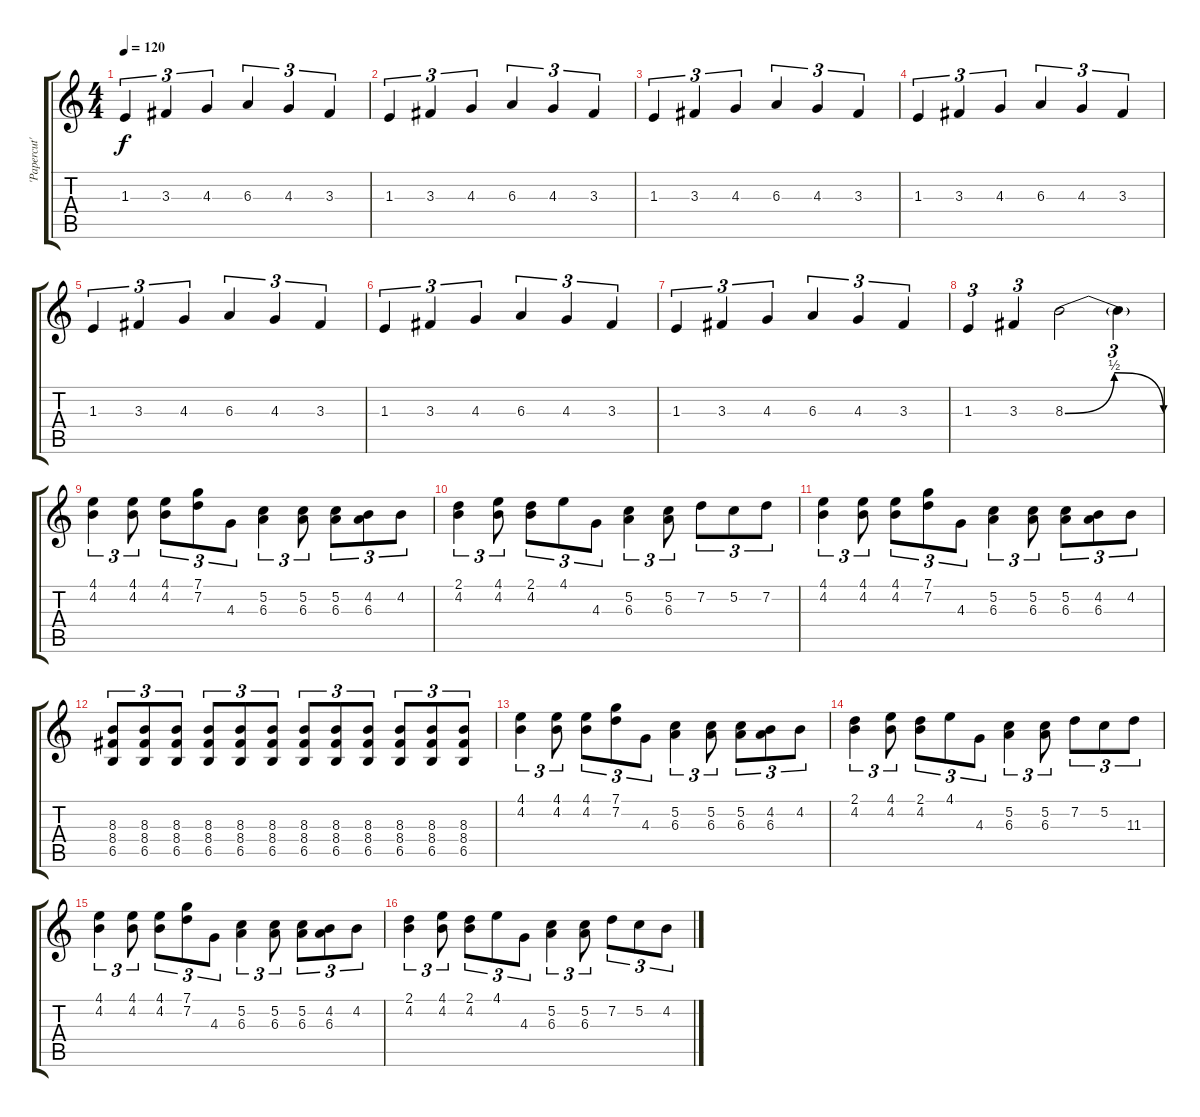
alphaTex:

\track ("'Papercut'" "'Papercut'") {instrument overdrivenguitar}
\staff {score tabs}
\tuning (C4 G3 Eb3 Bb2 F2 C2) {hide}
\ts (4 4)
\tempo 120
\clef g2
\ks c
1.3.4{tu (3 2) dy f} 3.3.4{tu (3 2)} 4.3.4{tu (3 2)} 6.3.4{tu (3 2)} 4.3.4{tu (3 2)} 3.3.4{tu (3 2)} |
1.3.4{tu (3 2)} 3.3.4{tu (3 2)} 4.3.4{tu (3 2)} 6.3.4{tu (3 2)} 4.3.4{tu (3 2)} 3.3.4{tu (3 2)} |
1.3.4{tu (3 2)} 3.3.4{tu (3 2)} 4.3.4{tu (3 2)} 6.3.4{tu (3 2)} 4.3.4{tu (3 2)} 3.3.4{tu (3 2)} |
1.3.4{tu (3 2)} 3.3.4{tu (3 2)} 4.3.4{tu (3 2)} 6.3.4{tu (3 2)} 4.3.4{tu (3 2)} 3.3.4{tu (3 2)} |
1.3.4{tu (3 2)} 3.3.4{tu (3 2)} 4.3.4{tu (3 2)} 6.3.4{tu (3 2)} 4.3.4{tu (3 2)} 3.3.4{tu (3 2)} |
1.3.4{tu (3 2)} 3.3.4{tu (3 2)} 4.3.4{tu (3 2)} 6.3.4{tu (3 2)} 4.3.4{tu (3 2)} 3.3.4{tu (3 2)} |
1.3.4{tu (3 2)} 3.3.4{tu (3 2)} 4.3.4{tu (3 2)} 6.3.4{tu (3 2)} 4.3.4{tu (3 2)} 3.3.4{tu (3 2)} |
1.3.4{tu (3 2)} 3.3.4{tu (3 2)} 8.3{be (bendrelease 0 0 30 2 36 2 60 0)}.2 8.3{t}.4{tu (3 2)} |
(4.1 4.2).4{tu (3 2)} (4.1 4.2).8{tu (3 2)} (4.1 4.2).8{tu (3 2)} (7.1 7.2).8{tu (3 2)} 4.3.8{tu (3 2)} (5.2 6.3).4{tu (3 2)} (5.2 6.3).8{tu (3 2)} (5.2 6.3).8{tu (3 2)} (4.2 6.3).8{tu (3 2)} 4.2.8{tu (3 2)} |
(2.1 4.2).4{tu (3 2)} (4.1 4.2).8{tu (3 2)} (2.1 4.2).8{tu (3 2)} 4.1.8{tu (3 2)} 4.3.8{tu (3 2)} (5.2 6.3).4{tu (3 2)} (5.2 6.3).8{tu (3 2)} 7.2.8{tu (3 2)} 5.2.8{tu (3 2)} 7.2.8{tu (3 2)} |
(4.1 4.2).4{tu (3 2)} (4.1 4.2).8{tu (3 2)} (4.1 4.2).8{tu (3 2)} (7.1 7.2).8{tu (3 2)} 4.3.8{tu (3 2)} (5.2 6.3).4{tu (3 2)} (5.2 6.3).8{tu (3 2)} (5.2 6.3).8{tu (3 2)} (4.2 6.3).8{tu (3 2)} 4.2.8{tu (3 2)} |
(8.3 8.4 6.5).8{tu (3 2)} (8.3 8.4 6.5).8{tu (3 2)} (8.3 8.4 6.5).8{tu (3 2)} (8.3 8.4 6.5).8{tu (3 2)} (8.3 8.4 6.5).8{tu (3 2)} (8.3 8.4 6.5).8{tu (3 2)} (8.3 8.4 6.5).8{tu (3 2)} (8.3 8.4 6.5).8{tu (3 2)} (8.3 8.4 6.5).8{tu (3 2)} (8.3 8.4 6.5).8{tu (3 2)} (8.3 8.4 6.5).8{tu (3 2)} (8.3 8.4 6.5).8{tu (3 2)} |
(4.1 4.2).4{tu (3 2)} (4.1 4.2).8{tu (3 2)} (4.1 4.2).8{tu (3 2)} (7.1 7.2).8{tu (3 2)} 4.3.8{tu (3 2)} (5.2 6.3).4{tu (3 2)} (5.2 6.3).8{tu (3 2)} (5.2 6.3).8{tu (3 2)} (4.2 6.3).8{tu (3 2)} 4.2.8{tu (3 2)} |
(2.1 4.2).4{tu (3 2)} (4.1 4.2).8{tu (3 2)} (2.1 4.2).8{tu (3 2)} 4.1.8{tu (3 2)} 4.3.8{tu (3 2)} (5.2 6.3).4{tu (3 2)} (5.2 6.3).8{tu (3 2)} 7.2.8{tu (3 2)} 5.2.8{tu (3 2)} 11.3.8{tu (3 2)} |
(4.1 4.2).4{tu (3 2)} (4.1 4.2).8{tu (3 2)} (4.1 4.2).8{tu (3 2)} (7.1 7.2).8{tu (3 2)} 4.3.8{tu (3 2)} (5.2 6.3).4{tu (3 2)} (5.2 6.3).8{tu (3 2)} (5.2 6.3).8{tu (3 2)} (4.2 6.3).8{tu (3 2)} 4.2.8{tu (3 2)} |
(2.1 4.2).4{tu (3 2)} (4.1 4.2).8{tu (3 2)} (2.1 4.2).8{tu (3 2)} 4.1.8{tu (3 2)} 4.3.8{tu (3 2)} (5.2 6.3).4{tu (3 2)} (5.2 6.3).8{tu (3 2)} 7.2.8{tu (3 2)} 5.2.8{tu (3 2)} 4.2.8{tu (3 2)}
